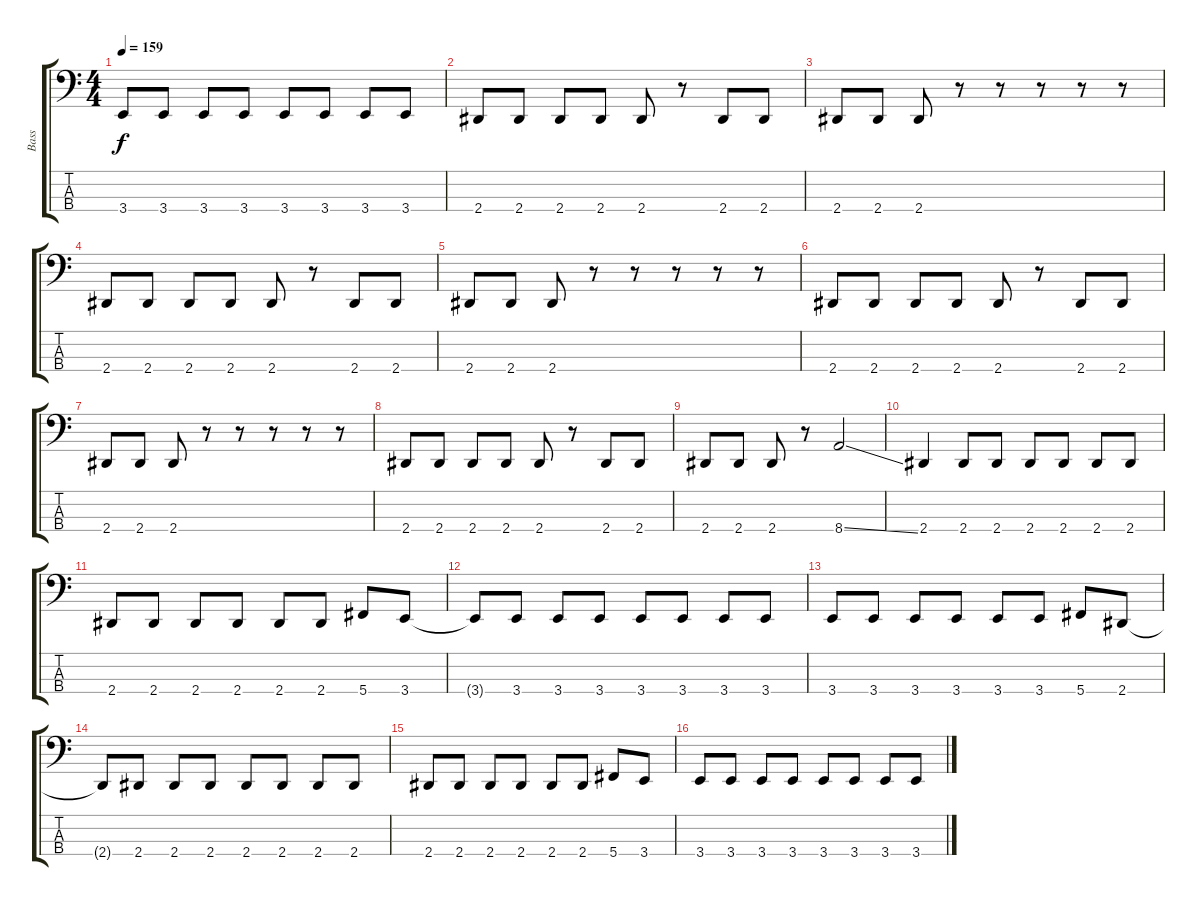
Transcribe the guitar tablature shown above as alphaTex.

\track ("Bass" "Bass") {instrument electricbasspick}
\staff {score tabs}
\tuning (Gb2 Db2 Ab1 Db1) {hide}
\ts (4 4)
\tempo 159
\clef f4
\ks c
3.4.8{dy f} 3.4.8 3.4.8 3.4.8 3.4.8 3.4.8 3.4.8 3.4.8 |
2.4.8 2.4.8 2.4.8 2.4.8 2.4.8 r.8 2.4.8 2.4.8 |
2.4.8 2.4.8 2.4.8 r.8 r.8 r.8 r.8 r.8 |
2.4.8 2.4.8 2.4.8 2.4.8 2.4.8 r.8 2.4.8 2.4.8 |
2.4.8 2.4.8 2.4.8 r.8 r.8 r.8 r.8 r.8 |
2.4.8 2.4.8 2.4.8 2.4.8 2.4.8 r.8 2.4.8 2.4.8 |
2.4.8 2.4.8 2.4.8 r.8 r.8 r.8 r.8 r.8 |
2.4.8 2.4.8 2.4.8 2.4.8 2.4.8 r.8 2.4.8 2.4.8 |
2.4.8 2.4.8 2.4.8 r.8 8.4{ss}.2 |
2.4.4 2.4.8 2.4.8 2.4.8 2.4.8 2.4.8 2.4.8 |
2.4.8 2.4.8 2.4.8 2.4.8 2.4.8 2.4.8 5.4.8 3.4.8 |
3.4{t}.8 3.4.8 3.4.8 3.4.8 3.4.8 3.4.8 3.4.8 3.4.8 |
3.4.8 3.4.8 3.4.8 3.4.8 3.4.8 3.4.8 5.4.8 2.4.8 |
2.4{t}.8 2.4.8 2.4.8 2.4.8 2.4.8 2.4.8 2.4.8 2.4.8 |
2.4.8 2.4.8 2.4.8 2.4.8 2.4.8 2.4.8 5.4.8 3.4.8 |
3.4.8 3.4.8 3.4.8 3.4.8 3.4.8 3.4.8 3.4.8 3.4.8
